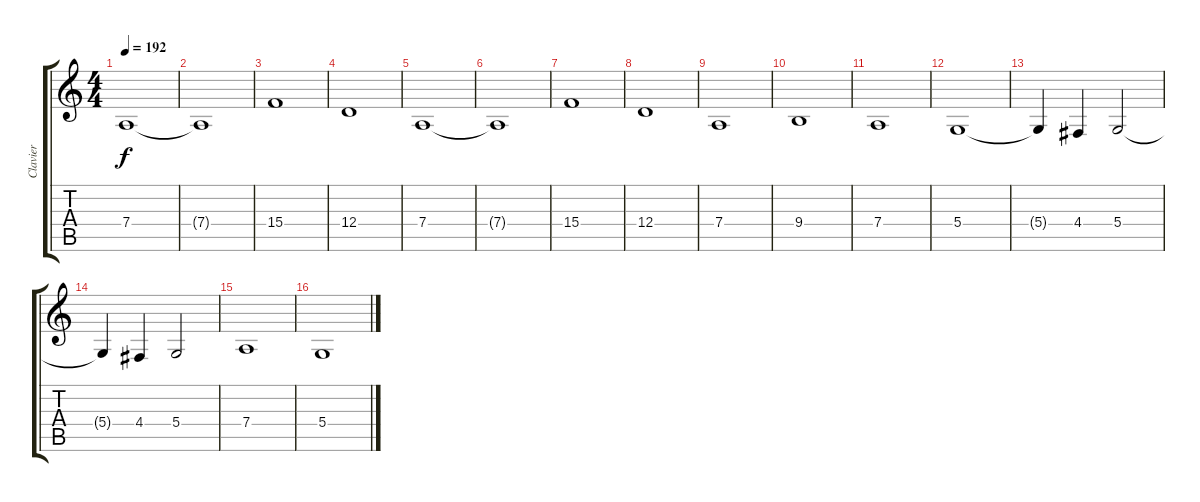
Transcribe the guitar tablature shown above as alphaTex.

\track ("Clavier" "Clavier") {instrument synthstrings1}
\staff {score tabs}
\tuning (E4 B3 G3 D3 A2 E2) {hide}
\ts (4 4)
\tempo 192
\clef g2
\ks c
7.4.1{dy f} |
7.4{t}.1 |
15.4.1 |
12.4.1 |
7.4.1 |
7.4{t}.1 |
15.4.1 |
12.4.1 |
7.4.1 |
9.4.1 |
7.4.1 |
5.4.1 |
5.4{t}.4 4.4.4 5.4.2 |
5.4{t}.4 4.4.4 5.4.2 |
7.4.1 |
5.4.1
